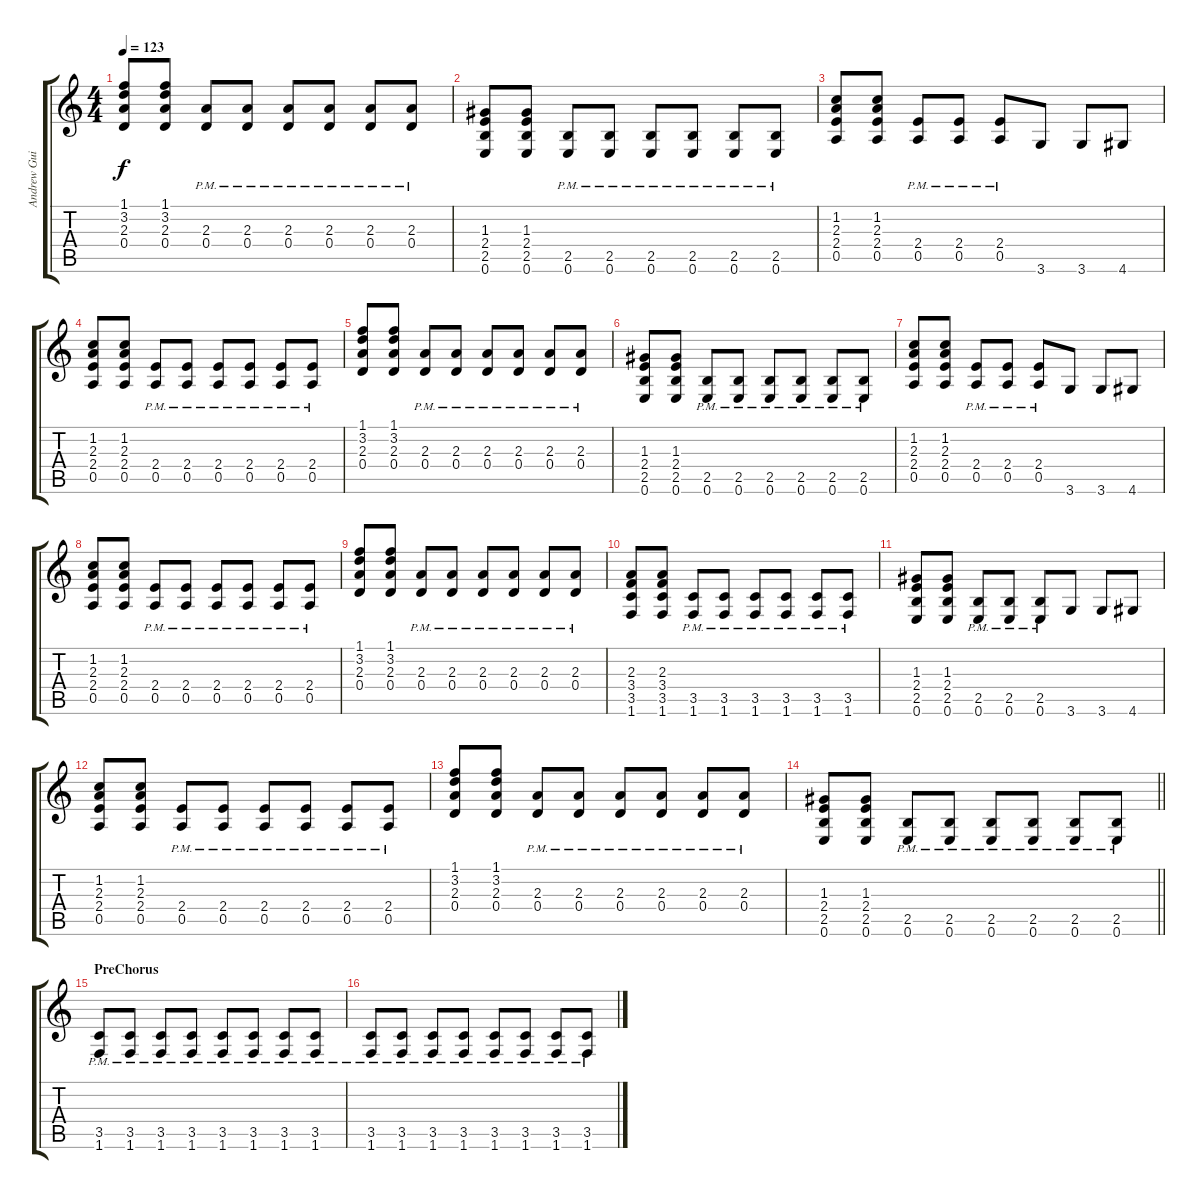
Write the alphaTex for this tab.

\track ("Andrew Guitar" "Andrew Gui") {instrument distortionguitar}
\staff {score tabs}
\tuning (E4 B3 G3 D3 A2 E2) {hide}
\ts (4 4)
\tempo 123
\clef g2
\ks c
(1.1 3.2 2.3 0.4).8{dy f} (1.1 3.2 2.3 0.4).8 (2.3{pm} 0.4{pm}).8 (2.3{pm} 0.4{pm}).8 (2.3{pm} 0.4{pm}).8 (2.3{pm} 0.4{pm}).8 (2.3{pm} 0.4{pm}).8 (2.3{pm} 0.4{pm}).8 |
(1.3 2.4 2.5 0.6).8 (1.3 2.4 2.5 0.6).8 (2.5{pm} 0.6{pm}).8 (2.5{pm} 0.6{pm}).8 (2.5{pm} 0.6{pm}).8 (2.5{pm} 0.6{pm}).8 (2.5{pm} 0.6{pm}).8 (2.5{pm} 0.6{pm}).8 |
(1.2 2.3 2.4 0.5).8 (1.2 2.3 2.4 0.5).8 (2.4{pm} 0.5{pm}).8 (2.4{pm} 0.5{pm}).8 (2.4{pm} 0.5{pm}).8 3.6.8 3.6.8 4.6.8 |
(1.2 2.3 2.4 0.5).8 (1.2 2.3 2.4 0.5).8 (2.4{pm} 0.5{pm}).8 (2.4{pm} 0.5{pm}).8 (2.4{pm} 0.5{pm}).8 (2.4{pm} 0.5{pm}).8 (2.4{pm} 0.5{pm}).8 (2.4{pm} 0.5{pm}).8 |
(1.1 3.2 2.3 0.4).8 (1.1 3.2 2.3 0.4).8 (2.3{pm} 0.4{pm}).8 (2.3{pm} 0.4{pm}).8 (2.3{pm} 0.4{pm}).8 (2.3{pm} 0.4{pm}).8 (2.3{pm} 0.4{pm}).8 (2.3{pm} 0.4{pm}).8 |
(1.3 2.4 2.5 0.6).8 (1.3 2.4 2.5 0.6).8 (2.5{pm} 0.6{pm}).8 (2.5{pm} 0.6{pm}).8 (2.5{pm} 0.6{pm}).8 (2.5{pm} 0.6{pm}).8 (2.5{pm} 0.6{pm}).8 (2.5{pm} 0.6{pm}).8 |
(1.2 2.3 2.4 0.5).8 (1.2 2.3 2.4 0.5).8 (2.4{pm} 0.5{pm}).8 (2.4{pm} 0.5{pm}).8 (2.4{pm} 0.5{pm}).8 3.6.8 3.6.8 4.6.8 |
(1.2 2.3 2.4 0.5).8 (1.2 2.3 2.4 0.5).8 (2.4{pm} 0.5{pm}).8 (2.4{pm} 0.5{pm}).8 (2.4{pm} 0.5{pm}).8 (2.4{pm} 0.5{pm}).8 (2.4{pm} 0.5{pm}).8 (2.4{pm} 0.5{pm}).8 |
(1.1 3.2 2.3 0.4).8 (1.1 3.2 2.3 0.4).8 (2.3{pm} 0.4{pm}).8 (2.3{pm} 0.4{pm}).8 (2.3{pm} 0.4{pm}).8 (2.3{pm} 0.4{pm}).8 (2.3{pm} 0.4{pm}).8 (2.3{pm} 0.4{pm}).8 |
(2.3 3.4 3.5 1.6).8 (2.3 3.4 3.5 1.6).8 (3.5{pm} 1.6{pm}).8 (3.5{pm} 1.6{pm}).8 (3.5{pm} 1.6{pm}).8 (3.5{pm} 1.6{pm}).8 (3.5{pm} 1.6{pm}).8 (3.5{pm} 1.6{pm}).8 |
(1.3 2.4 2.5 0.6).8 (1.3 2.4 2.5 0.6).8 (2.5{pm} 0.6{pm}).8 (2.5{pm} 0.6{pm}).8 (2.5{pm} 0.6{pm}).8 3.6.8 3.6.8 4.6.8 |
(1.2 2.3 2.4 0.5).8 (1.2 2.3 2.4 0.5).8 (2.4{pm} 0.5{pm}).8 (2.4{pm} 0.5{pm}).8 (2.4{pm} 0.5{pm}).8 (2.4{pm} 0.5{pm}).8 (2.4{pm} 0.5{pm}).8 (2.4{pm} 0.5{pm}).8 |
(1.1 3.2 2.3 0.4).8 (1.1 3.2 2.3 0.4).8 (2.3{pm} 0.4{pm}).8 (2.3{pm} 0.4{pm}).8 (2.3{pm} 0.4{pm}).8 (2.3{pm} 0.4{pm}).8 (2.3{pm} 0.4{pm}).8 (2.3{pm} 0.4{pm}).8 |
\barLineRight lightlight
(1.3 2.4 2.5 0.6).8 (1.3 2.4 2.5 0.6).8 (2.5{pm} 0.6{pm}).8 (2.5{pm} 0.6{pm}).8 (2.5{pm} 0.6{pm}).8 (2.5{pm} 0.6{pm}).8 (2.5{pm} 0.6{pm}).8 (2.5{pm} 0.6{pm}).8 |
\section ("" "PreChorus")
(3.5{pm} 1.6{pm}).8 (3.5{pm} 1.6{pm}).8 (3.5{pm} 1.6{pm}).8 (3.5{pm} 1.6{pm}).8 (3.5{pm} 1.6{pm}).8 (3.5{pm} 1.6{pm}).8 (3.5{pm} 1.6{pm}).8 (3.5{pm} 1.6{pm}).8 |
(3.5{pm} 1.6{pm}).8 (3.5{pm} 1.6{pm}).8 (3.5{pm} 1.6{pm}).8 (3.5{pm} 1.6{pm}).8 (3.5{pm} 1.6{pm}).8 (3.5{pm} 1.6{pm}).8 (3.5{pm} 1.6{pm}).8 (3.5{pm} 1.6{pm}).8
